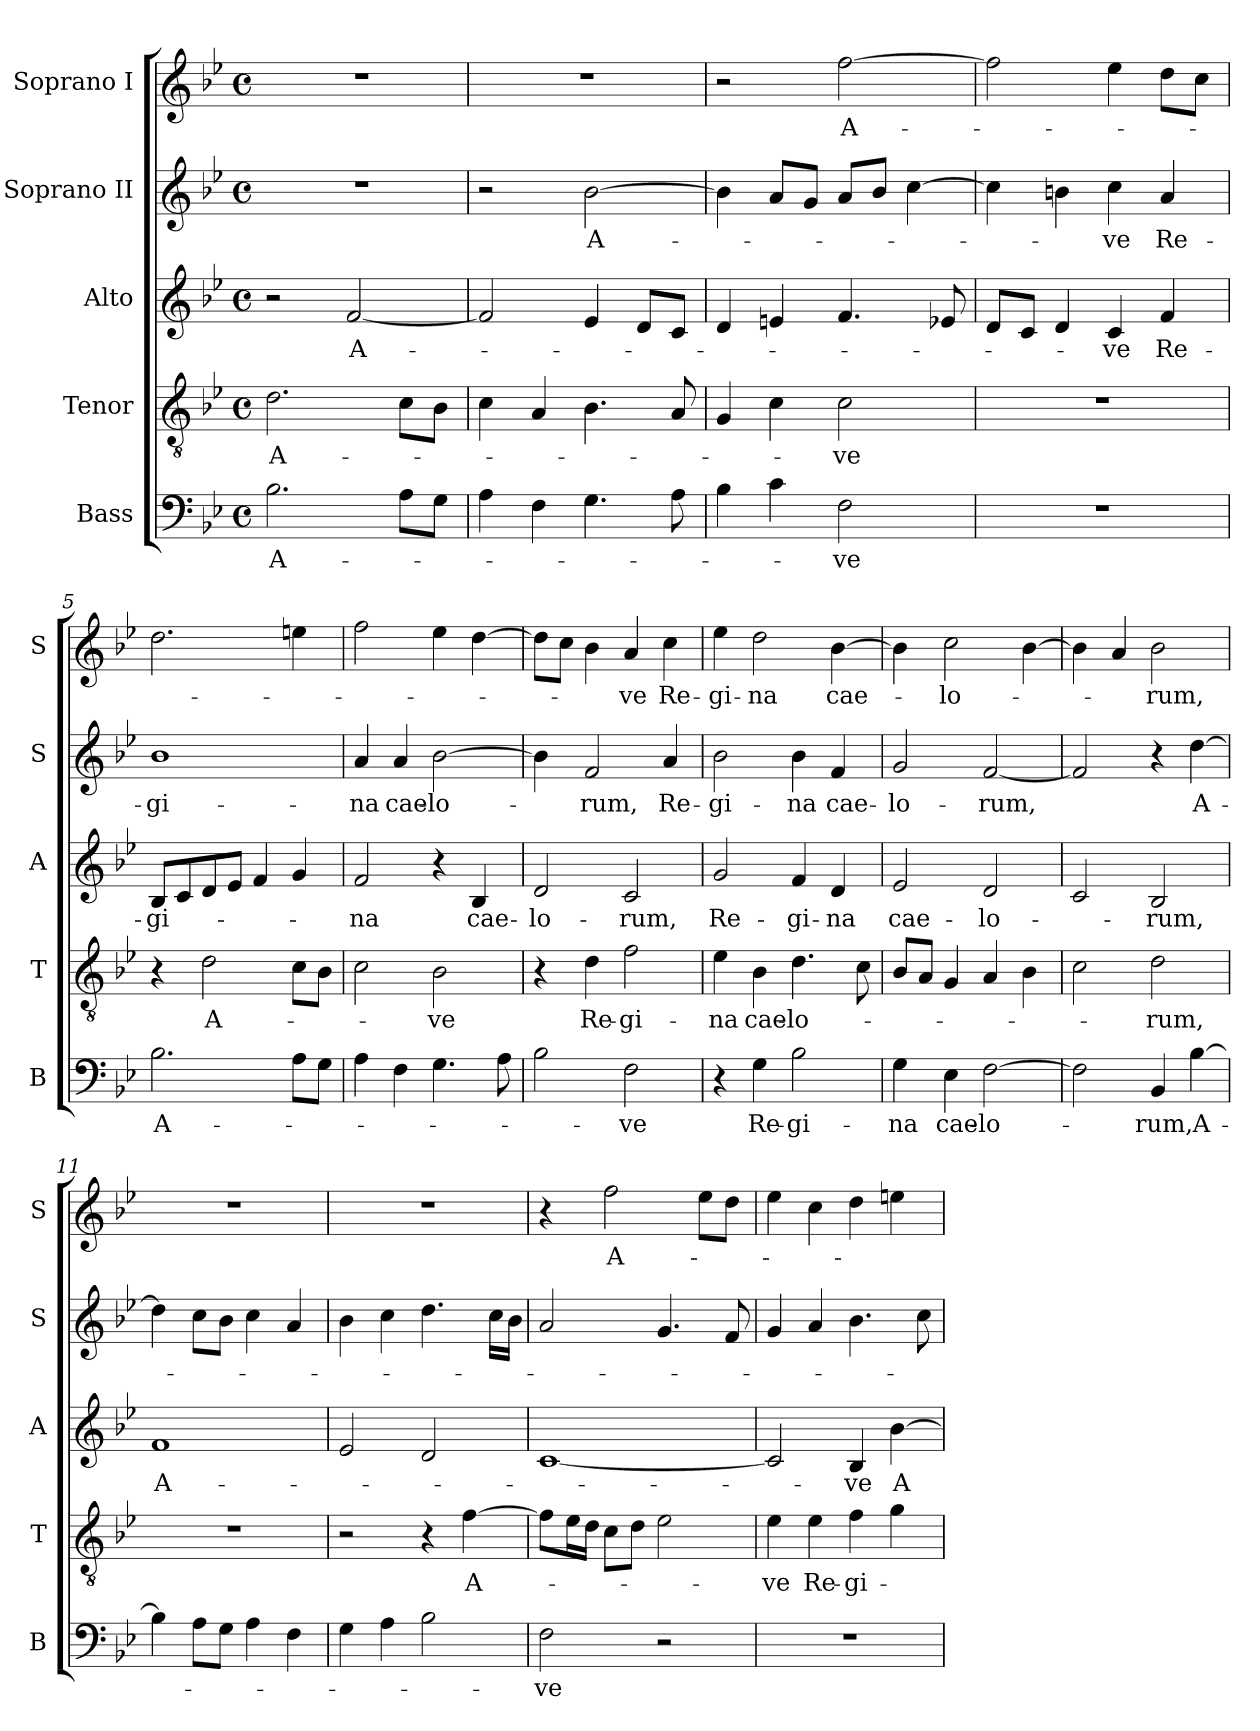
**kern	**text	**kern	**text	**kern	**text	**kern	**text	**kern	**text
*part5	*part5	*part4	*part4	*part3	*part3	*part2	*part2	*part1	*part1
*staff5	*staff5	*staff4	*staff4	*staff3	*staff3	*staff2	*staff2	*staff1	*staff1
*I"Bass	*	*I"Tenor	*	*I"Alto	*	*I"Soprano II	*	*I"Soprano I	*
*I'B	*	*I'T	*	*I'A	*	*I'S	*	*I'S	*
*clefF4	*	*clefGv2	*	*clefG2	*	*clefG2	*	*clefG2	*
*k[b-e-]	*	*k[b-e-]	*	*k[b-e-]	*	*k[b-e-]	*	*k[b-e-]	*
*B-:	*	*B-:	*	*B-:	*	*B-:	*	*B-:	*
*M4/4	*	*M4/4	*	*M4/4	*	*M4/4	*	*M4/4	*
*met(c)	*	*met(c)	*	*met(c)	*	*met(c)	*	*met(c)	*
=1	=1	=1	=1	=1	=1	=1	=1	=1	=1
2.B-\	A-	2.d\	A-	2r	.	1r	.	1r	.
.	.	.	.	[2f/	A-	.	.	.	.
8A\L	.	8c\L	.	.	.	.	.	.	.
8G\J	.	8B-\J	.	.	.	.	.	.	.
=2	=2	=2	=2	=2	=2	=2	=2	=2	=2
4A\	.	4c\	.	2f/]	.	2r	.	1r	.
4F\	.	4A/	.	.	.	.	.	.	.
4.G\	.	4.B-\	.	4e-/	.	[2b-\	A-	.	.
.	.	.	.	8d/L	.	.	.	.	.
8A\	.	8A/	.	8c/J	.	.	.	.	.
=3	=3	=3	=3	=3	=3	=3	=3	=3	=3
4B-\	.	4G/	.	4d/	.	4b-\]	.	2r	.
4c\	.	4c\	.	4en/	.	8a/L	.	.	.
.	.	.	.	.	.	8g/J	.	.	.
2F\	-ve	2c\	-ve	4.f/	.	8a/L	.	[2ff\	A-
.	.	.	.	.	.	8b-/J	.	.	.
.	.	.	.	.	.	[4cc\	.	.	.
.	.	.	.	8e-X/	.	.	.	.	.
=4	=4	=4	=4	=4	=4	=4	=4	=4	=4
1r	.	1r	.	8d/L	.	4cc\]	.	2ff\]	.
.	.	.	.	8c/J	.	.	.	.	.
.	.	.	.	4d/	.	4bn\	.	.	.
.	.	.	.	4c/	-ve	4cc\	-ve	4ee-\	.
.	.	.	.	4f/	Re-	4a/	Re-	8dd\L	.
.	.	.	.	.	.	.	.	8cc\J	.
=5	=5	=5	=5	=5	=5	=5	=5	=5	=5
2.B-\	A-	4r	.	8B-/L	-gi-	1b-	-gi-	2.dd\	.
.	.	.	.	8c/	.	.	.	.	.
.	.	2d\	A-	8d/	.	.	.	.	.
.	.	.	.	8e-/J	.	.	.	.	.
.	.	.	.	4f/	.	.	.	.	.
8A\L	.	8c\L	.	4g/	.	.	.	4een\	.
8G\J	.	8B-\J	.	.	.	.	.	.	.
=6	=6	=6	=6	=6	=6	=6	=6	=6	=6
4A\	.	2c\	.	2f/	-na	4a/	-na	2ff\	.
4F\	.	.	.	.	.	4a/	cae-	.	.
4.G\	.	2B-\	-ve	4r	.	[2b-\	-lo-	4ee-\	.
.	.	.	.	4B-/	cae-	.	.	[4dd\	.
8A\	.	.	.	.	.	.	.	.	.
!!LO:LB:g=z
=7	=7	=7	=7	=7	=7	=7	=7	=7	=7
2B-\	.	4r	.	2d/	-lo-	4b-\]	.	8dd\L]	.
.	.	.	.	.	.	.	.	8cc\J	.
.	.	4d\	Re-	.	.	2f/	-rum,	4b-\	.
2F\	-ve	2f\	-gi-	2c/	-rum,	.	.	4a/	-ve
.	.	.	.	.	.	4a/	Re-	4cc\	Re-
=8	=8	=8	=8	=8	=8	=8	=8	=8	=8
4r	.	4e-\	-na	2g/	Re-	2b-\	-gi-	4ee-\	-gi-
4G\	Re-	4B-\	cae-	.	.	.	.	2dd\	-na
2B-\	-gi-	4.d\	-lo-	4f/	-gi-	4b-\	-na	.	.
.	.	.	.	4d/	-na	4f/	cae-	[4b-\	cae-
.	.	8c\	.	.	.	.	.	.	.
=9	=9	=9	=9	=9	=9	=9	=9	=9	=9
4G\	-na	8B-/L	.	2e-/	cae-	2g/	-lo-	4b-\]	.
.	.	8A/J	.	.	.	.	.	.	.
4E-\	cae-	4G/	.	.	.	.	.	2cc\	-lo-
[2F\	-lo-	4A/	.	2d/	-lo-	[2f/	-rum,	.	.
.	.	4B-\	.	.	.	.	.	[4b-\	.
=10	=10	=10	=10	=10	=10	=10	=10	=10	=10
2F\]	.	2c\	.	2c/	.	2f/]	.	4b-\]	.
.	.	.	.	.	.	.	.	4a/	.
4BB-/	-rum,	2d\	-rum,	2B-/	-rum,	4r	.	2b-\	-rum,
[4B-\	A-	.	.	.	.	[4dd\	A-	.	.
=11	=11	=11	=11	=11	=11	=11	=11	=11	=11
4B-\]	.	1r	.	1f	A-	4dd\]	.	1r	.
8A\L	.	.	.	.	.	8cc\L	.	.	.
8G\J	.	.	.	.	.	8b-\J	.	.	.
4A\	.	.	.	.	.	4cc\	.	.	.
4F\	.	.	.	.	.	4a/	.	.	.
=12	=12	=12	=12	=12	=12	=12	=12	=12	=12
4G\	.	2r	.	2e-/	.	4b-\	.	1r	.
4A\	.	.	.	.	.	4cc\	.	.	.
2B-\	.	4r	.	2d/	.	4.dd\	.	.	.
.	.	[4f\	A-	.	.	.	.	.	.
.	.	.	.	.	.	16cc\LL	.	.	.
.	.	.	.	.	.	16b-\JJ	.	.	.
!!LO:PB:g=z
=13	=13	=13	=13	=13	=13	=13	=13	=13	=13
2F\	-ve	8f\L]	.	[1c	.	2a/	.	4r	.
.	.	16e-\L	.	.	.	.	.	.	.
.	.	16d\JJ	.	.	.	.	.	.	.
.	.	8c\L	.	.	.	.	.	2ff\	A-
.	.	8d\J	.	.	.	.	.	.	.
2r	.	2e-\	.	.	.	4.g/	.	.	.
.	.	.	.	.	.	.	.	8ee-\L	.
.	.	.	.	.	.	8f/	.	8dd\J	.
=14	=14	=14	=14	=14	=14	=14	=14	=14	=14
1r	.	4e-\	-ve	2c/]	.	4g/	.	4ee-\	.
.	.	4e-\	Re-	.	.	4a/	.	4cc\	.
.	.	4f\	-gi-	4B-/	-ve	4.b-\	.	4dd\	.
.	.	4g\	.	[4b-\	A-	.	.	4een\	.
.	.	.	.	.	.	8cc\	.	.	.
=	=	=	=	=	=	=	=	=	=
*-	*-	*-	*-	*-	*-	*-	*-	*-	*-
